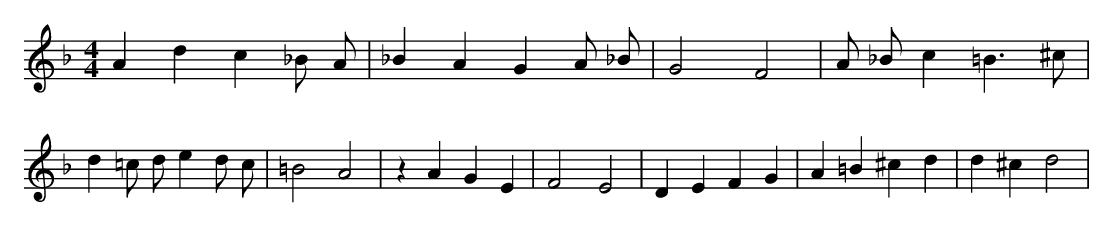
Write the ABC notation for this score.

X:1
M:4/4
L:1/8
K:F
A2 d2 c2 _B A | _B2 A2 G2 A _B | G4 F4 | A _B c2 =B3 ^c | d2 =c d e2 d c | =B4 A4 | z2 A2 G2 E2 | F4 E4 | D2 E2 F2 G2 | A2 =B2 ^c2 d2 | d2 ^c2 d4 |
